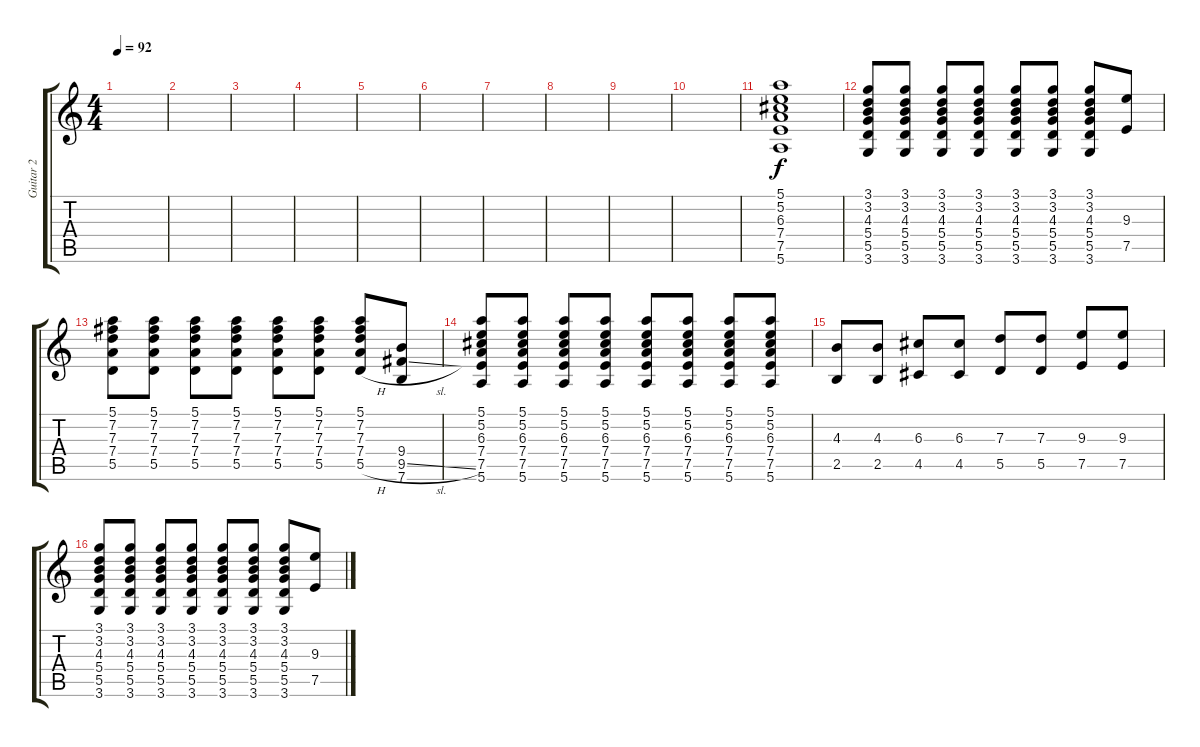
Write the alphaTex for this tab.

\track ("Guitar 2" "Guitar 2") {instrument overdrivenguitar}
\staff {score tabs}
\tuning (E4 B3 G3 D3 A2 E2) {hide}
\ts (4 4)
\tempo 92
\clef g2
\ks c
|
|
|
|
|
|
|
|
|
|
(5.1 5.2 6.3 7.4 7.5 5.6).1 |
(3.1 3.2 4.3 5.4 5.5 3.6).8 (3.1 3.2 4.3 5.4 5.5 3.6).8 (3.1 3.2 4.3 5.4 5.5 3.6).8 (3.1 3.2 4.3 5.4 5.5 3.6).8 (3.1 3.2 4.3 5.4 5.5 3.6).8 (3.1 3.2 4.3 5.4 5.5 3.6).8 (3.1 3.2 4.3 5.4 5.5 3.6).8 (9.3 7.5).8 |
(5.1 7.2 7.3 7.4 5.5).8 (5.1 7.2 7.3 7.4 5.5).8 (5.1 7.2 7.3 7.4 5.5).8 (5.1 7.2 7.3 7.4 5.5).8 (5.1 7.2 7.3 7.4 5.5).8 (5.1 7.2 7.3 7.4 5.5).8 (5.1 7.2 7.3 7.4 5.5{h}).8 (9.4 9.5{sl} 7.6).8 |
(5.1 5.2 6.3 7.4 7.5 5.6).8 (5.1 5.2 6.3 7.4 7.5 5.6).8 (5.1 5.2 6.3 7.4 7.5 5.6).8 (5.1 5.2 6.3 7.4 7.5 5.6).8 (5.1 5.2 6.3 7.4 7.5 5.6).8 (5.1 5.2 6.3 7.4 7.5 5.6).8 (5.1 5.2 6.3 7.4 7.5 5.6).8 (5.1 5.2 6.3 7.4 7.5 5.6).8 |
(4.3 2.5).8 (4.3 2.5).8 (6.3 4.5).8 (6.3 4.5).8 (7.3 5.5).8 (7.3 5.5).8 (9.3 7.5).8 (9.3 7.5).8 |
(3.1 3.2 4.3 5.4 5.5 3.6).8 (3.1 3.2 4.3 5.4 5.5 3.6).8 (3.1 3.2 4.3 5.4 5.5 3.6).8 (3.1 3.2 4.3 5.4 5.5 3.6).8 (3.1 3.2 4.3 5.4 5.5 3.6).8 (3.1 3.2 4.3 5.4 5.5 3.6).8 (3.1 3.2 4.3 5.4 5.5 3.6).8 (9.3 7.5).8
